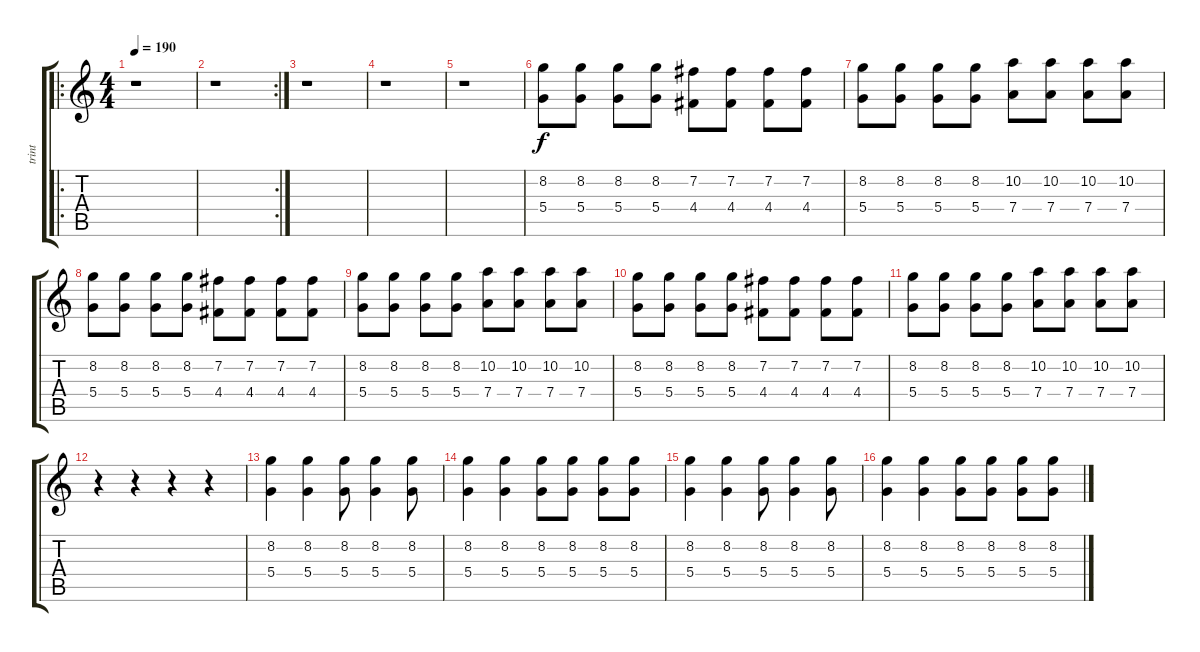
\track ("trint" "trint") {instrument distortionguitar}
\staff {score tabs}
\tuning (E4 B3 G3 D3 A2 E2) {hide}
\ro
\ts (4 4)
\tempo 190
\clef g2
\ks c
r.1{dy f instrument distortionguitar} |
\rc 2
r.1 |
r.1 |
r.1 |
r.1 |
(8.2 5.4).8 (8.2 5.4).8 (8.2 5.4).8 (8.2 5.4).8 (7.2 4.4).8 (7.2 4.4).8 (7.2 4.4).8 (7.2 4.4).8 |
(8.2 5.4).8 (8.2 5.4).8 (8.2 5.4).8 (8.2 5.4).8 (10.2 7.4).8 (10.2 7.4).8 (10.2 7.4).8 (10.2 7.4).8 |
(8.2 5.4).8 (8.2 5.4).8 (8.2 5.4).8 (8.2 5.4).8 (7.2 4.4).8 (7.2 4.4).8 (7.2 4.4).8 (7.2 4.4).8 |
(8.2 5.4).8 (8.2 5.4).8 (8.2 5.4).8 (8.2 5.4).8 (10.2 7.4).8 (10.2 7.4).8 (10.2 7.4).8 (10.2 7.4).8 |
(8.2 5.4).8 (8.2 5.4).8 (8.2 5.4).8 (8.2 5.4).8 (7.2 4.4).8 (7.2 4.4).8 (7.2 4.4).8 (7.2 4.4).8 |
(8.2 5.4).8 (8.2 5.4).8 (8.2 5.4).8 (8.2 5.4).8 (10.2 7.4).8 (10.2 7.4).8 (10.2 7.4).8 (10.2 7.4).8 |
r.4 r.4 r.4 r.4 |
(8.2 5.4).4 (8.2 5.4).4 (8.2 5.4).8 (8.2 5.4).4 (8.2 5.4).8 |
(8.2 5.4).4 (8.2 5.4).4 (8.2 5.4).8 (8.2 5.4).8 (8.2 5.4).8 (8.2 5.4).8 |
(8.2 5.4).4 (8.2 5.4).4 (8.2 5.4).8 (8.2 5.4).4 (8.2 5.4).8 |
(8.2 5.4).4 (8.2 5.4).4 (8.2 5.4).8 (8.2 5.4).8 (8.2 5.4).8 (8.2 5.4).8
